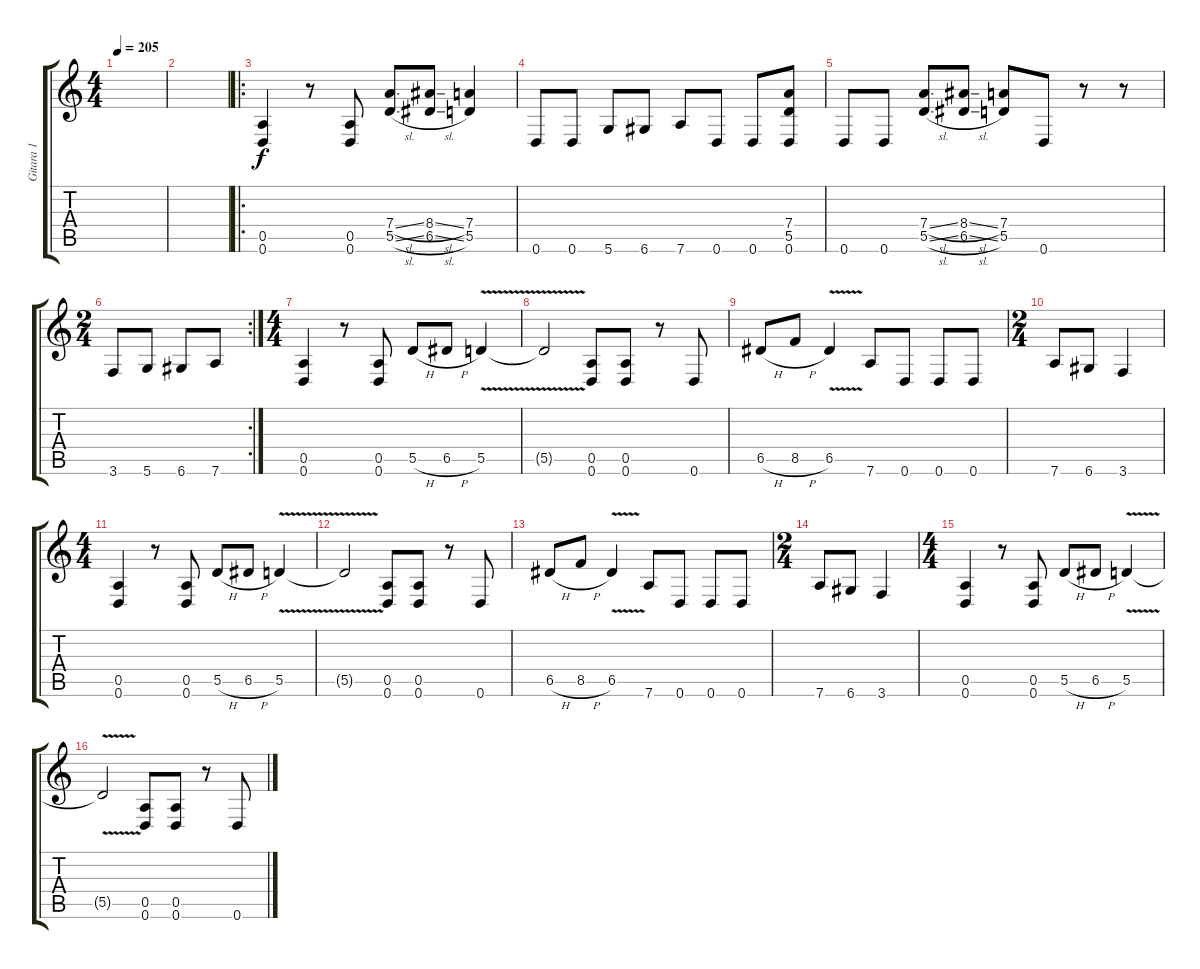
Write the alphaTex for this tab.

\track ("Gitara 1" "Gitara 1") {instrument distortionguitar}
\staff {score tabs}
\tuning (E4 B3 G3 D3 A2 D2) {hide}
\ts (4 4)
\tempo 205
\clef g2
\ks c
|
|
\ro
(0.5 0.6).4 r.8 (0.5 0.6).8 (7.4{sl} 5.5{sl}).8 (8.4{sl} 6.5{sl}).8 (7.4 5.5).4 |
0.6.8 0.6.8 5.6.8 6.6.8 7.6.8 0.6.8 0.6.8 (7.4 5.5 0.6).8 |
0.6.8 0.6.8 (7.4{sl} 5.5{sl}).8 (8.4{sl} 6.5{sl}).8 (7.4 5.5).8 0.6.8 r.8 r.8 |
\rc 2
\ts (2 4)
3.6.8 5.6.8 6.6.8 7.6.8 |
\ts (4 4)
(0.5 0.6).4 r.8 (0.5 0.6).8 5.5{h}.8 6.5{h}.8 5.5{v}.4 |
5.5{t}.2 (0.5 0.6).8 (0.5 0.6).8 r.8 0.6.8 |
6.5{h}.8 8.5{h}.8 6.5{v}.4 7.6.8 0.6.8 0.6.8 0.6.8 |
\ts (2 4)
7.6.8 6.6.8 3.6.4 |
\ts (4 4)
(0.5 0.6).4 r.8 (0.5 0.6).8 5.5{h}.8 6.5{h}.8 5.5{v}.4 |
5.5{t}.2 (0.5 0.6).8 (0.5 0.6).8 r.8 0.6.8 |
6.5{h}.8 8.5{h}.8 6.5{v}.4 7.6.8 0.6.8 0.6.8 0.6.8 |
\ts (2 4)
7.6.8 6.6.8 3.6.4 |
\ts (4 4)
(0.5 0.6).4 r.8 (0.5 0.6).8 5.5{h}.8 6.5{h}.8 5.5{v}.4 |
5.5{t}.2 (0.5 0.6).8 (0.5 0.6).8 r.8 0.6.8
